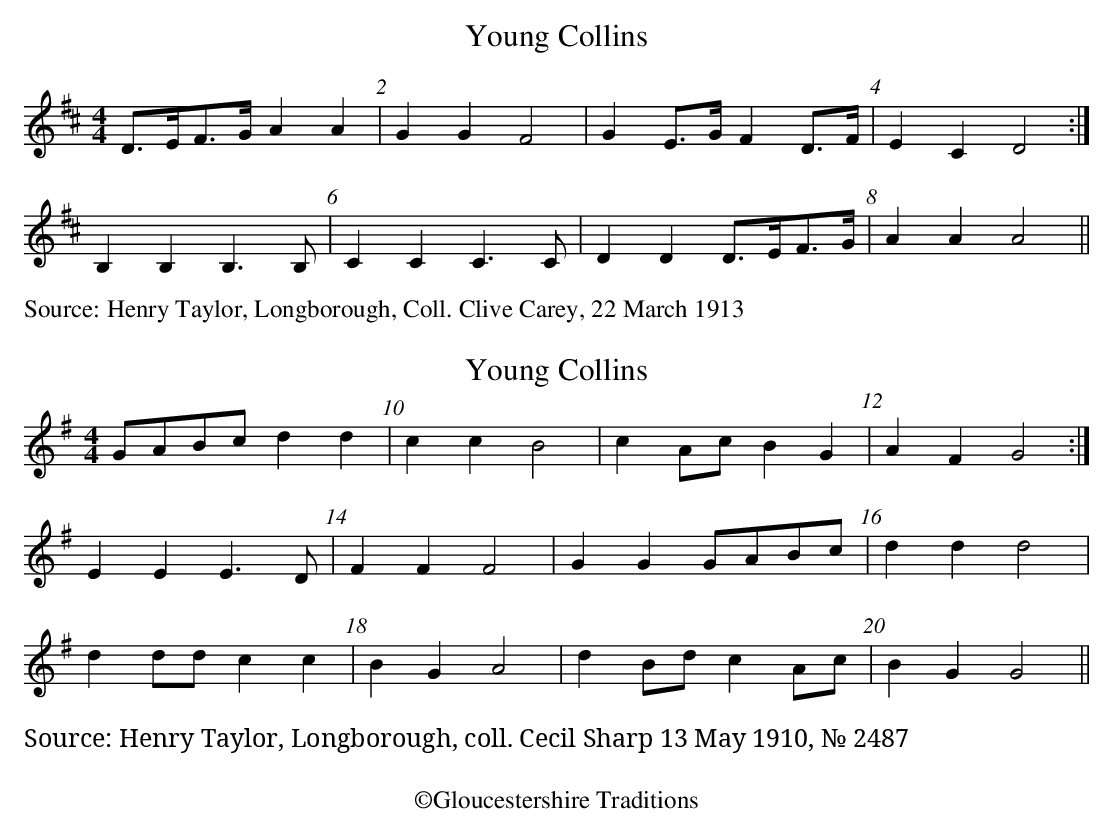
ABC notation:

X:1
T:Young Collins
M:4/4
L:1/8
K:D
D>EF>G A2A2 | G2G2F4 | G2E>G F2D>F | E2C2D4 :|
B,2B,2B,3B, | C2C2C3C | D2D2D>EF>G | A2A2A4||
%%text Source: Henry Taylor, Longborough, Coll. Clive Carey, 22 March 1913
%%vskip 15
T:Young Collins
U:R=!D.C.!
U:N=!fine!
M:4/4
L:1/8
K:G
GABc d2d2 | c2c2B4 | c2AcB2G2 | A2F2G4 :|
E2E2E3D | F2F2F4 | G2G2 GABc | d2d2d4 |
d2dd c2c2 | B2G2A4 | d2Bdc2Ac | B2G2G4 ||
